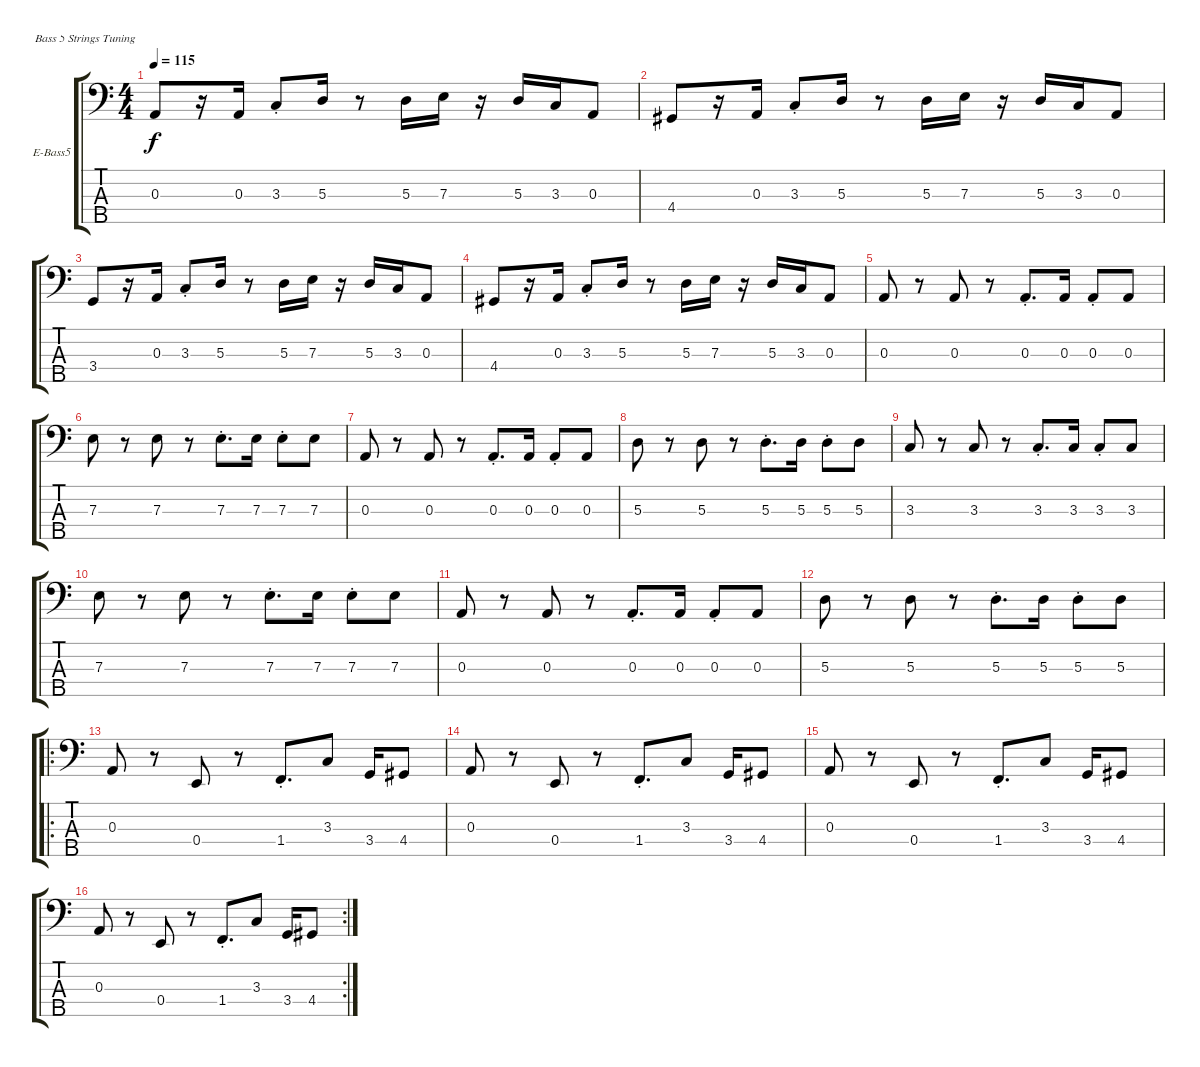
\defaultSystemsLayout 4
\bracketExtendMode groupsimilarinstruments
\firstSystemTrackNameOrientation horizontal
\otherSystemsTrackNameOrientation horizontal
\track ("Electric Bass" "E-Bass5") {instrument electricbassfinger}
\staff {score tabs}
\tuning (G2 D2 A1 E1 B0)
\ts (4 4)
\tempo 115
\clef f4
\ks c
0.3.8{dy f} r.16 0.3.16 3.3{st}.8 5.3.16 r.8 5.3.16 7.3.16 r.16 5.3.16 3.3.16 0.3.8 |
4.4.8 r.16 0.3.16 3.3{st}.8 5.3.16 r.8 5.3.16 7.3.16 r.16 5.3.16 3.3.16 0.3.8 |
3.4.8 r.16 0.3.16 3.3{st}.8 5.3.16 r.8 5.3.16 7.3.16 r.16 5.3.16 3.3.16 0.3.8 |
4.4.8 r.16 0.3.16 3.3{st}.8 5.3.16 r.8 5.3.16 7.3.16 r.16 5.3.16 3.3.16 0.3.8 |
0.3.8 r.8 0.3.8 r.8 0.3{st}.8{d} 0.3.16 0.3{st}.8 0.3.8 |
7.3.8 r.8 7.3.8 r.8 7.3{st}.8{d} 7.3.16 7.3{st}.8 7.3.8 |
0.3.8 r.8 0.3.8 r.8 0.3{st}.8{d} 0.3.16 0.3{st}.8 0.3.8 |
5.3.8 r.8 5.3.8 r.8 5.3{st}.8{d} 5.3.16 5.3{st}.8 5.3.8 |
3.3.8 r.8 3.3.8 r.8 3.3{st}.8{d} 3.3.16 3.3{st}.8 3.3.8 |
7.3.8 r.8 7.3.8 r.8 7.3{st}.8{d} 7.3.16 7.3{st}.8 7.3.8 |
0.3.8 r.8 0.3.8 r.8 0.3{st}.8{d} 0.3.16 0.3{st}.8 0.3.8 |
5.3.8 r.8 5.3.8 r.8 5.3{st}.8{d} 5.3.16 5.3{st}.8 5.3.8 |
\ro
0.3.8 r.8 0.4.8 r.8 1.4{st}.8{d} 3.3.8 3.4.16 4.4.8 |
0.3.8 r.8 0.4.8 r.8 1.4{st}.8{d} 3.3.8 3.4.16 4.4.8 |
0.3.8 r.8 0.4.8 r.8 1.4{st}.8{d} 3.3.8 3.4.16 4.4.8 |
\rc 2
0.3.8 r.8 0.4.8 r.8 1.4{st}.8{d} 3.3.8 3.4.16 4.4.8
